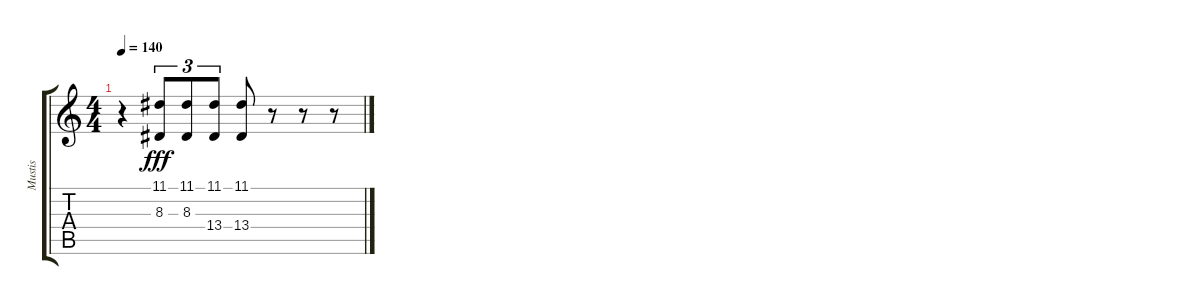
\track ("Mustis" "Mustis") {instrument stringensemble1}
\staff {score tabs}
\tuning (E4 B3 G3 D3 A2 E2) {hide}
\ts (4 4)
\tempo 140
\clef g2
\ks c
r.4{dy fff} (11.1 8.3).8{tu (3 2)} (11.1 8.3).8{tu (3 2)} (11.1 13.4).8{tu (3 2)} (11.1 13.4).8 r.8 r.8 r.8
